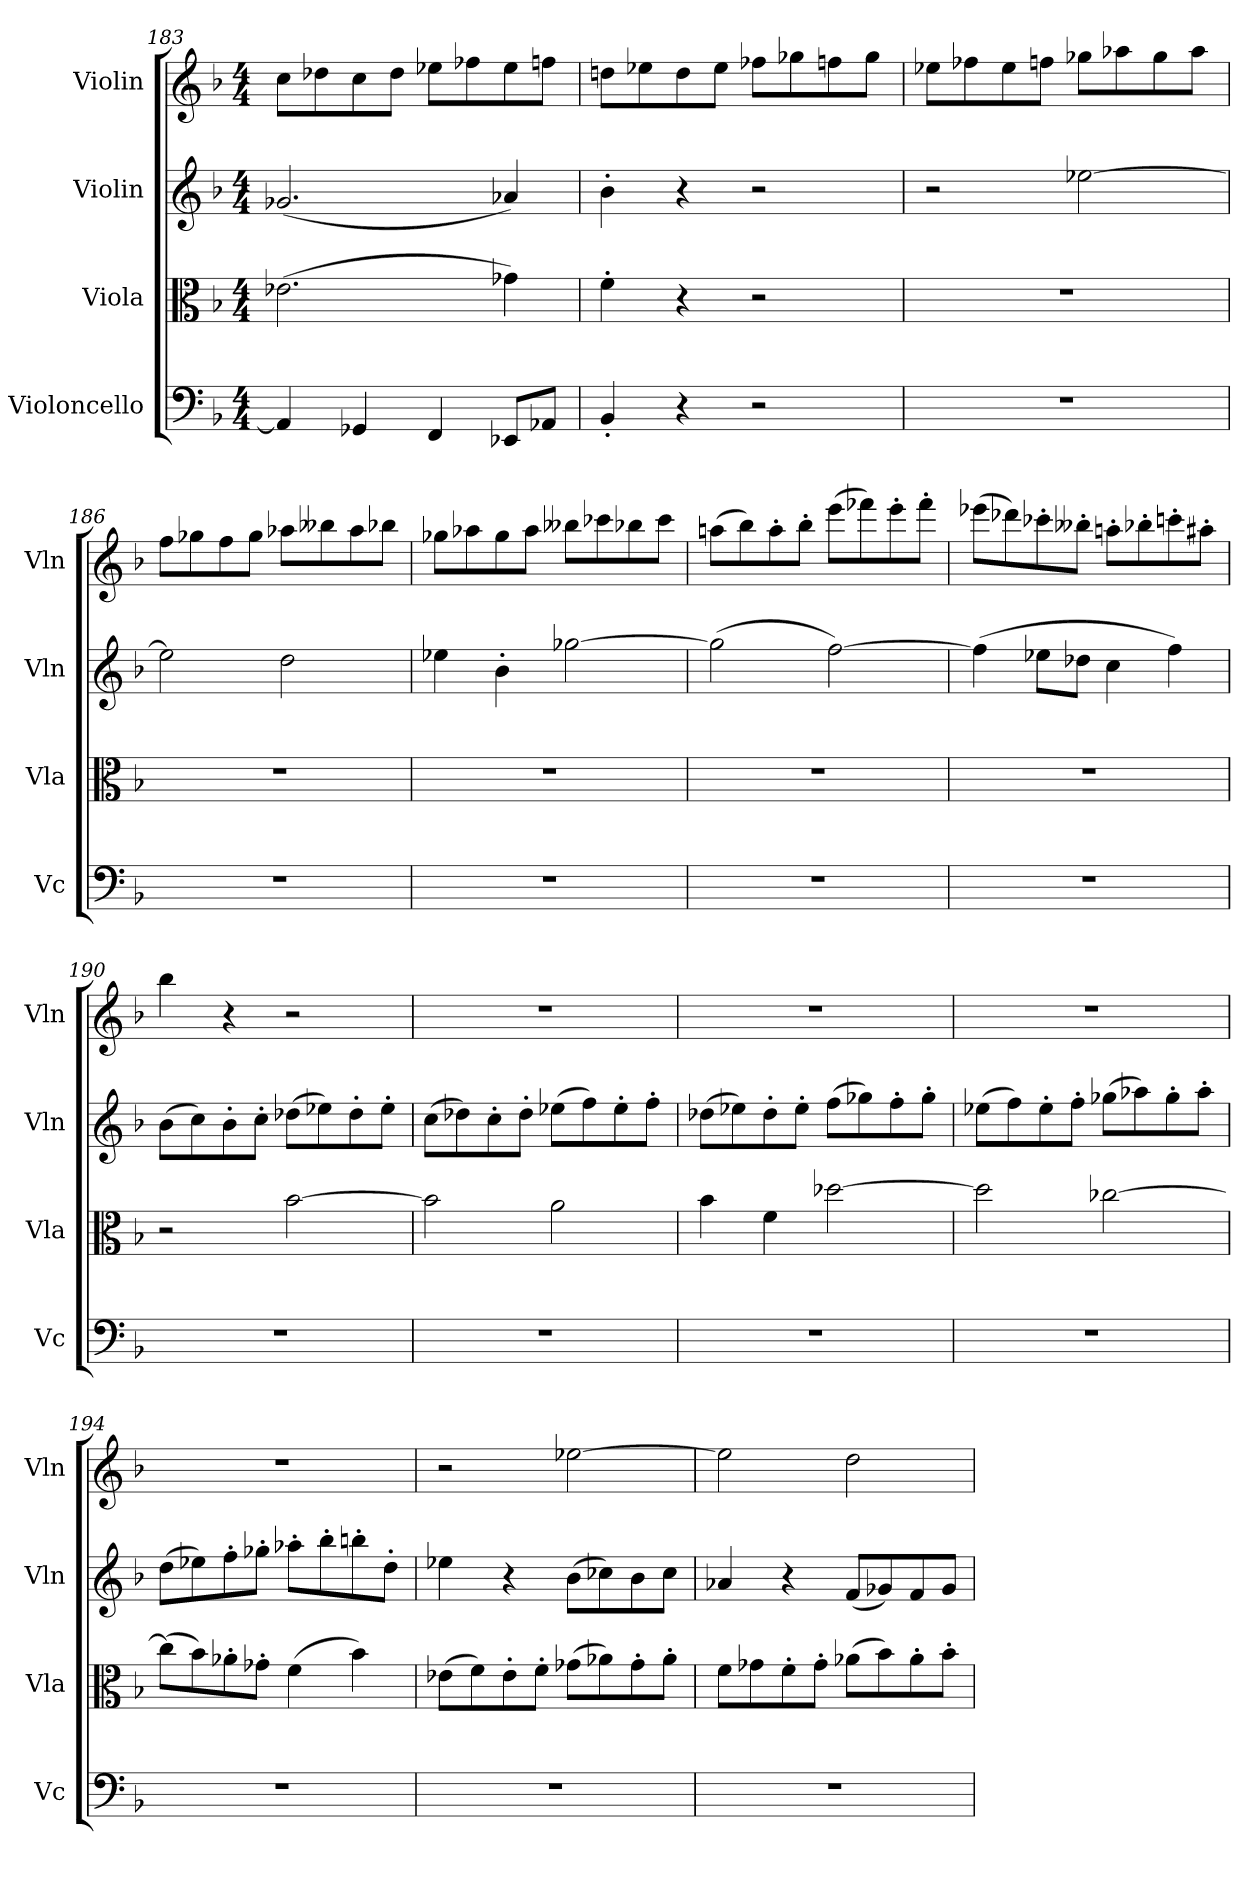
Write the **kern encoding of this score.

**kern	**kern	**kern	**kern
*part4	*part3	*part2	*part1
*staff4	*staff3	*staff2	*staff1
*I"Violoncello	*I"Viola	*I"Violin	*I"Violin
*I'Vc	*I'Vla	*I'Vln	*I'Vln
*clefF4	*clefC3	*clefG2	*clefG2
*k[b-]	*k[b-]	*k[b-]	*k[b-]
*M4/4	*M4/4	*M4/4	*M4/4
=183	=183	=183	=183
4AA-/]	(2.e-X\	(2.g-X/	8cc\L
.	.	.	8dd-X\
4GG-X/	.	.	8cc\
.	.	.	8dd-\J
4FF/	.	.	8ee-X\L
.	.	.	8ff-X\
8EE-X/L	4g-X\)	4a-X/)	8ee-\
8AA-X/J	.	.	8ffn\J
=184	=184	=184	=184
4BB-'/	4f'\	4b-'\	8ddn\L
.	.	.	8ee-X\
4r	4r	4r	8dd\
.	.	.	8ee-\J
2r	2r	2r	8ff-X\L
.	.	.	8gg-X\
.	.	.	8ffn\
.	.	.	8gg-\J
=185	=185	=185	=185
1r	1r	2r	8ee-X\L
.	.	.	8ff-X\
.	.	.	8ee-\
.	.	.	8ffn\J
.	.	[2ee-X\	8gg-X\L
.	.	.	8aa-X\
.	.	.	8gg-\
.	.	.	8aa-\J
=186	=186	=186	=186
1r	1r	2ee-\]	8ff\L
.	.	.	8gg-X\
.	.	.	8ff\
.	.	.	8gg-\J
.	.	2dd\	8aa-X\L
.	.	.	8bb--X\
.	.	.	8aa-\
.	.	.	8bb-X\J
=187	=187	=187	=187
1r	1r	4ee-X\	8gg-X\L
.	.	.	8aa-X\
.	.	4b-'\	8gg-\
.	.	.	8aa-\J
.	.	[2gg-X\	8bb--X\L
.	.	.	8ccc-X\
.	.	.	8bb-X\
.	.	.	8ccc-\J
=188	=188	=188	=188
1r	1r	(2gg-\]	(8aan\L
.	.	.	8bb-\)
.	.	.	8aa'\
.	.	.	8bb-'\J
.	.	[2ff\)	(8eee\L
.	.	.	8fff-X\)
.	.	.	8eee'\
.	.	.	8fff-'\J
=189	=189	=189	=189
1r	1r	(4ff\]	(8eee-X\L
.	.	.	8ddd-X\)
.	.	8ee-X\L	8ccc-X'\
.	.	8dd-X\J	8bb--X'\J
.	.	4cc\	8aan'\L
.	.	.	8bb-X'\
.	.	4ff\)	8cccn'\
.	.	.	8aa#X'\J
=190	=190	=190	=190
1r	2r	(8b-\L	4bb-\
.	.	8cc\)	.
.	.	8b-'\	4r
.	.	8cc'\J	.
.	[2b-\	(8dd-X\L	2r
.	.	8ee-X\)	.
.	.	8dd-'\	.
.	.	8ee-'\J	.
=191	=191	=191	=191
1r	2b-\]	(8cc\L	1r
.	.	8dd-X\)	.
.	.	8cc'\	.
.	.	8dd-'\J	.
.	2a\	(8ee-X\L	.
.	.	8ff\)	.
.	.	8ee-'\	.
.	.	8ff'\J	.
=192	=192	=192	=192
1r	4b-\	(8dd-X\L	1r
.	.	8ee-X\)	.
.	4f\	8dd-'\	.
.	.	8ee-'\J	.
.	[2dd-X\	(8ff\L	.
.	.	8gg-X\)	.
.	.	8ff'\	.
.	.	8gg-'\J	.
=193	=193	=193	=193
1r	2dd-\]	(8ee-X\L	1r
.	.	8ff\)	.
.	.	8ee-'\	.
.	.	8ff'\J	.
.	[2cc-X\	(8gg-X\L	.
.	.	8aa-X\)	.
.	.	8gg-'\	.
.	.	8aa-'\J	.
=194	=194	=194	=194
1r	(8cc-\L]	(8dd\L	1r
.	8b-\)	8ee-X\)	.
.	8a-X'\	8ff'\	.
.	8g-X'\J	8gg-X'\J	.
.	(4f\	8aa-X'\L	.
.	.	8bb-'\	.
.	4b-\)	8bbn'\	.
.	.	8dd'\J	.
=195	=195	=195	=195
1r	(8e-X\L	4ee-X\	2r
.	8f\)	.	.
.	8e-'\	4r	.
.	8f'\J	.	.
.	(8g-X\L	(8b-\L	[2ee-X\
.	8a-X\)	8cc-X\)	.
.	8g-'\	8b-\	.
.	8a-'\J	8cc-\J	.
=196	=196	=196	=196
1r	8f\L	4a-X/	2ee-\]
.	8g-X\	.	.
.	8f'\	4r	.
.	8g-'\J	.	.
.	(8a-X\L	(8f/L	2dd\
.	8b-\)	8g-X/)	.
.	8a-'\	8f/	.
.	8b-'\J	8g-/J	.
=	=	=	=
*-	*-	*-	*-
